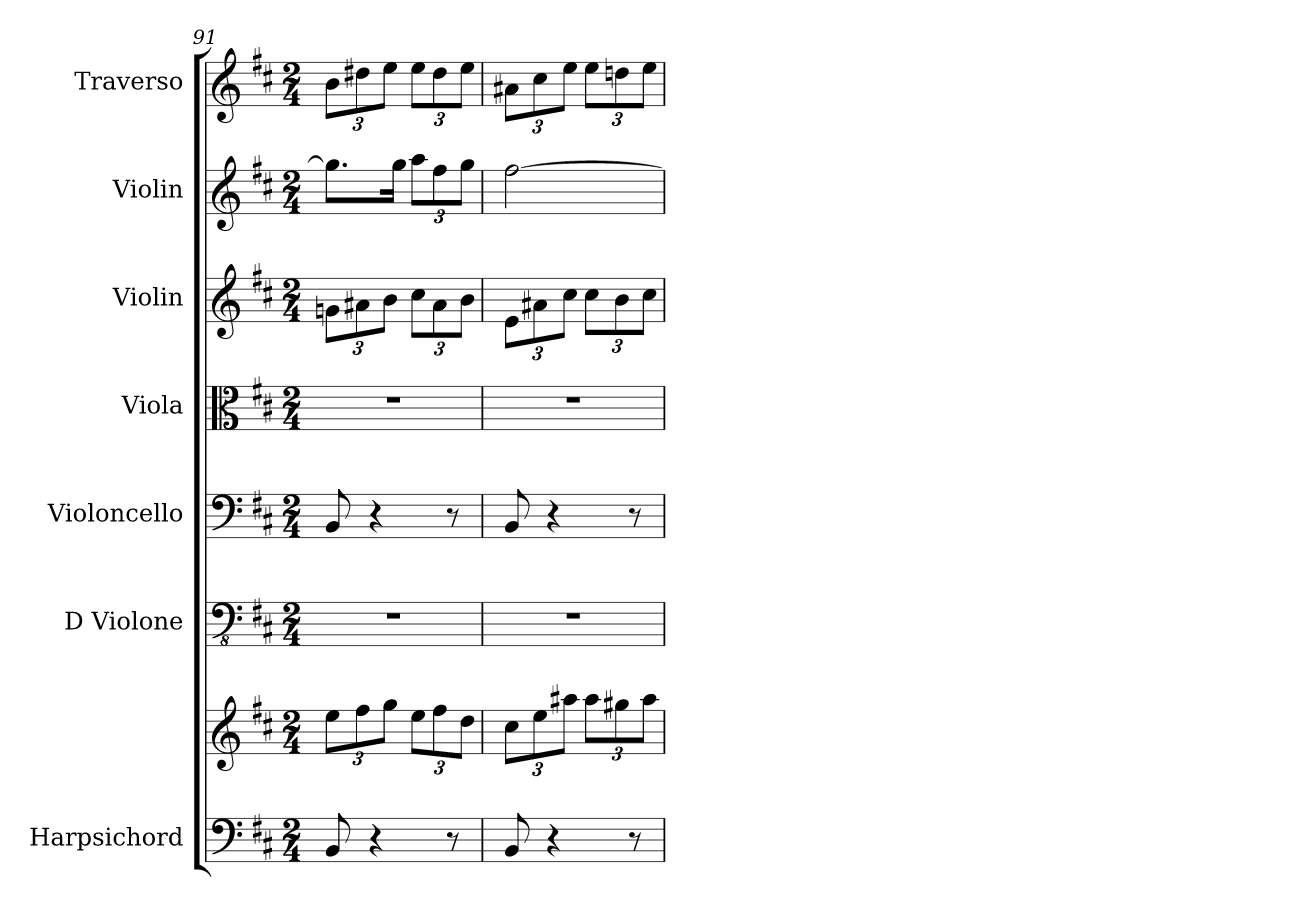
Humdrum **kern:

**kern	**kern	**kern	**kern	**kern	**kern	**kern	**kern
*part7	*part7	*part6	*part5	*part4	*part3	*part2	*part1
*staff8	*staff7	*staff6	*staff5	*staff4	*staff3	*staff2	*staff1
*I"Harpsichord	*	*I"D Violone	*I"Violoncello	*I"Viola	*I"Violin	*I"Violin	*I"Traverso
*I'Hch.	*	*I'D Vne.	*I'Vc.	*I'Vla.	*I'Vln.	*I'Vln.	*I'Trv.
!!LO:PB:g=z
*clefF4	*clefG2	*clefFv4	*clefF4	*clefC3	*clefG2	*clefG2	*clefG2
*	*	*ITrd7c12	*	*	*	*	*
*k[f#c#]	*k[f#c#]	*k[f#c#]	*k[f#c#]	*k[f#c#]	*k[f#c#]	*k[f#c#]	*k[f#c#]
*M2/4	*M2/4	*M2/4	*M2/4	*M2/4	*M2/4	*M2/4	*M2/4
*	*Xbrackettup	*	*	*	*Xbrackettup	*	*Xbrackettup
=91	=91	=91	=91	=91	=91	=91	=91
8BB/	12ee\L	2r	8BB/	2r	12gn\L	8.gg\L]	12b\L
.	12ff#\	.	.	.	12a#X\	.	12dd#X\
4r	.	.	4r	.	.	.	.
.	12gg\J	.	.	.	12b\J	.	12ee\J
.	.	.	.	.	.	16gg\Jk	.
*	*	*	*	*	*	*Xbrackettup	*
.	12ee\L	.	.	.	12cc#\L	12aa\L	12ee\L
.	12ff#\	.	.	.	12a#\	12ff#\	12dd#\
8r	.	.	8r	.	.	.	.
.	12dd\J	.	.	.	12b\J	12gg\J	12ee\J
=92	=92	=92	=92	=92	=92	=92	=92
8BB/	12cc#\L	2r	8BB/	2r	12e\L	[2ff#\	12a#X\L
.	12ee\	.	.	.	12a#X\	.	12cc#\
4r	.	.	4r	.	.	.	.
.	12aa#X\J	.	.	.	12cc#\J	.	12ee\J
.	12aa#\L	.	.	.	12cc#\L	.	12ee\L
.	12gg#X\	.	.	.	12b\	.	12ddn\
8r	.	.	8r	.	.	.	.
.	12aa#\J	.	.	.	12cc#\J	.	12ee\J
=	=	=	=	=	=	=	=
*-	*-	*-	*-	*-	*-	*-	*-
